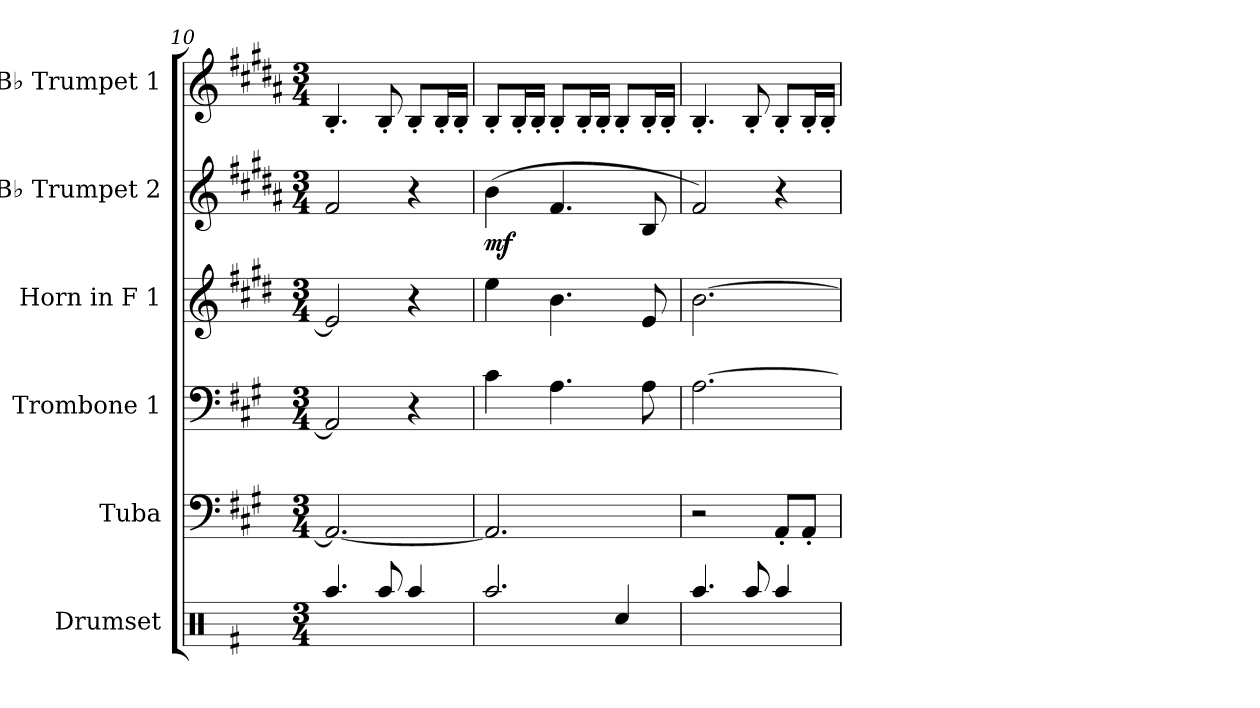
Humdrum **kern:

**kern	**kern	**kern	**kern	**kern	**dynam	**kern
*part6	*part5	*part4	*part3	*part2	*part2	*part1
*staff6	*staff5	*staff4	*staff3	*staff2	*staff2	*staff1
*I"Drumset	*I"Tuba	*I"Trombone 1	*I"Horn in F 1	*I"B♭ Trumpet 2	*	*I"B♭ Trumpet 1
*I'D. Set	*I'Tba.	*I'Tbn. 1	*	*I'B♭ Tpt. 2	*	*I'B♭ Tpt. 1
!!LO:LB:g=z
*clefX	*clefF4	*clefF4	*clefG2	*clefG2	*	*clefG2
*	*	*	*ITrd4c7	*ITrd1c2	*	*ITrd1c2
*k[f#]	*k[f#c#g#]	*k[f#c#g#]	*k[f#c#g#]	*k[f#c#g#]	*	*k[f#c#g#]
*M3/4	*M3/4	*M3/4	*M3/4	*M3/4	*	*M3/4
=10	=10	=10	=10	=10	=10	=10
4.Raa/	2.AA/_	2AA/]	2A/]	2e/	.	4.A'/
8Raa/	.	.	.	.	.	8A'/
4Raa/	.	4r	4r	4r	.	8A'/L
.	.	.	.	.	.	16A'/L
.	.	.	.	.	.	16A'/JJ
=11	=11	=11	=11	=11	=11	=11
*^	*	*	*	*	*	*
!	!	!	!	!	!	!LO:DY:b	!
2.Raa/	2ryy	2.AA/]	4c#\	4a\	(>4a\	mf	8A'/L
.	.	.	.	.	.	.	16A'/L
.	.	.	.	.	.	.	16A'/JJ
.	.	.	4.A\	4.e\	4.e/	.	8A'/L
.	.	.	.	.	.	.	16A'/L
.	.	.	.	.	.	.	16A'/JJ
.	4Rcc/	.	.	.	.	.	8A'/L
.	.	.	8A\	8A/	8A/	.	16A'/L
.	.	.	.	.	.	.	16A'/JJ
*v	*v	*	*	*	*	*	*
=12	=12	=12	=12	=12	=12	=12
4.Raa/	2r	[2.A\	[2.e\	2e/)	.	4.A'/
8Raa/	.	.	.	.	.	8A'/
4Raa/	8AA'/L	.	.	4r	.	8A'/L
.	8AA'/J	.	.	.	.	16A'/L
.	.	.	.	.	.	16A'/JJ
=	=	=	=	=	=	=
*-	*-	*-	*-	*-	*-	*-
